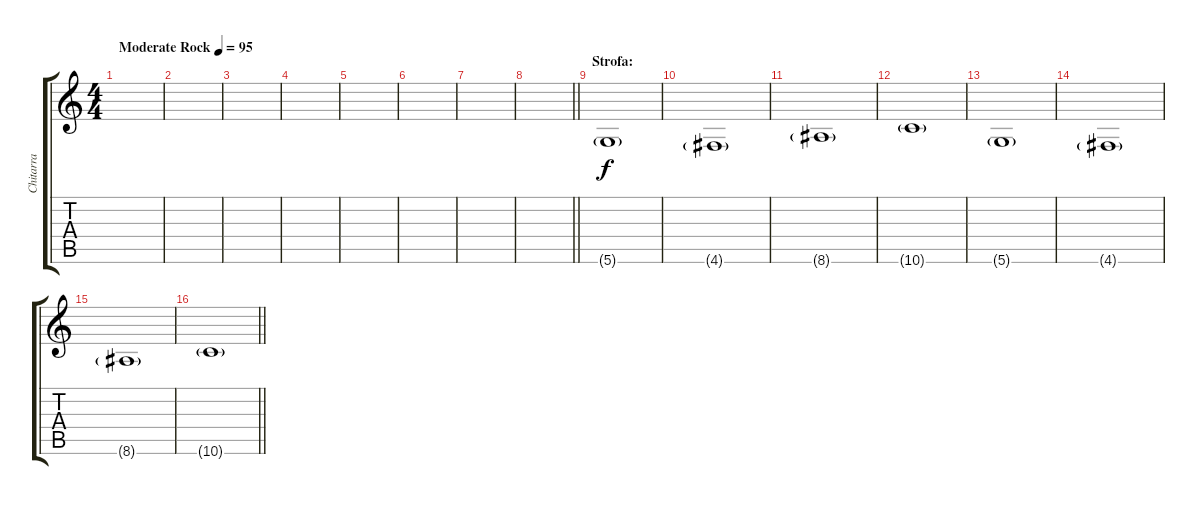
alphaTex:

\track ("Chitarra" "Chitarra") {instrument overdrivenguitar}
\staff {score tabs}
\tuning (E4 B3 G3 D3 A2 D2) {hide}
\ts (4 4)
\tempo (95 "Moderate Rock")
\clef g2
\ks c
|
|
|
|
|
|
|
\barLineRight lightlight
|
\section ("" "Strofa:")
5.6{g}.1 |
4.6{g}.1 |
8.6{g}.1 |
10.6{g}.1 |
5.6{g}.1 |
4.6{g}.1 |
8.6{g}.1 |
\barLineRight lightlight
10.6{g}.1
